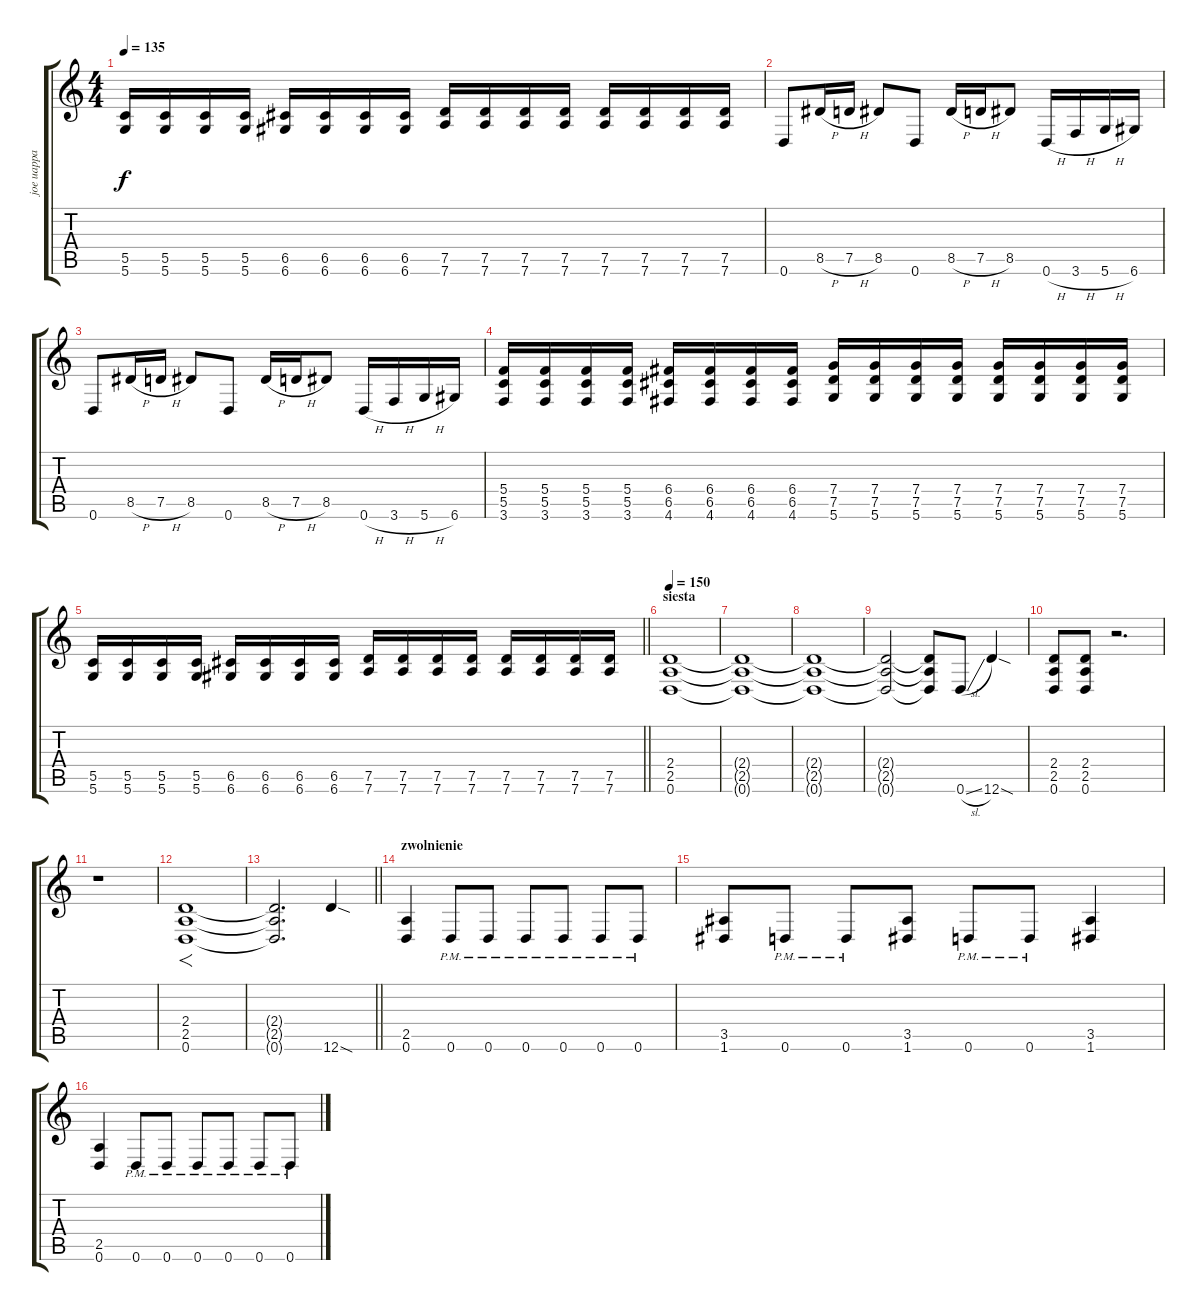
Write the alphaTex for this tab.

\track ("joe uappa" "joe uappa") {instrument distortionguitar}
\staff {score tabs}
\tuning (D4 A3 F3 C3 G2 D2) {hide}
\ts (4 4)
\tempo 135
\clef g2
\ks c
(5.5 5.6).16{dy f} (5.5 5.6).16 (5.5 5.6).16 (5.5 5.6).16 (6.5 6.6).16 (6.5 6.6).16 (6.5 6.6).16 (6.5 6.6).16 (7.5 7.6).16 (7.5 7.6).16 (7.5 7.6).16 (7.5 7.6).16 (7.5 7.6).16 (7.5 7.6).16 (7.5 7.6).16 (7.5 7.6).16 |
0.6.8 8.5{h}.16 7.5{h}.16 8.5.8 0.6.8 8.5{h}.16 7.5{h}.16 8.5.8 0.6{h}.16 3.6{h}.16 5.6{h}.16 6.6.16 |
0.6.8 8.5{h}.16 7.5{h}.16 8.5.8 0.6.8 8.5{h}.16 7.5{h}.16 8.5.8 0.6{h}.16 3.6{h}.16 5.6{h}.16 6.6.16 |
(5.4 5.5 3.6).16 (5.4 5.5 3.6).16 (5.4 5.5 3.6).16 (5.4 5.5 3.6).16 (6.4 6.5 4.6).16 (6.4 6.5 4.6).16 (6.4 6.5 4.6).16 (6.4 6.5 4.6).16 (7.4 7.5 5.6).16 (7.4 7.5 5.6).16 (7.4 7.5 5.6).16 (7.4 7.5 5.6).16 (7.4 7.5 5.6).16 (7.4 7.5 5.6).16 (7.4 7.5 5.6).16 (7.4 7.5 5.6).16 |
\barLineRight lightlight
(5.5 5.6).16 (5.5 5.6).16 (5.5 5.6).16 (5.5 5.6).16 (6.5 6.6).16 (6.5 6.6).16 (6.5 6.6).16 (6.5 6.6).16 (7.5 7.6).16 (7.5 7.6).16 (7.5 7.6).16 (7.5 7.6).16 (7.5 7.6).16 (7.5 7.6).16 (7.5 7.6).16 (7.5 7.6).16 |
\section ("" "siesta")
\tempo 150
(2.4 2.5 0.6).1 |
(2.4{t} 2.5{t} 0.6{t}).1 |
(2.4{t} 2.5{t} 0.6{t}).1 |
(2.4{t} 2.5{t} 0.6{t}).2 (2.4{t} 2.5{t} 0.6{t}).8 0.6{sl}.8 12.6{sod}.4 |
(2.4 2.5 0.6).8 (2.4 2.5 0.6).8 r.2{d} |
r.1 |
(2.4 2.5 0.6).1{f} |
\barLineRight lightlight
(2.4{t} 2.5{t} 0.6{t}).2{d} 12.6{sod}.4 |
\section ("" "zwolnienie")
(2.5 0.6).4 0.6{pm}.8 0.6{pm}.8 0.6{pm}.8 0.6{pm}.8 0.6{pm}.8 0.6{pm}.8 |
(3.5 1.6).8 0.6{pm}.8 0.6{pm}.8 (3.5 1.6).8 0.6{pm}.8 0.6{pm}.8 (3.5 1.6).4 |
(2.5 0.6).4 0.6{pm}.8 0.6{pm}.8 0.6{pm}.8 0.6{pm}.8 0.6{pm}.8 0.6{pm}.8
